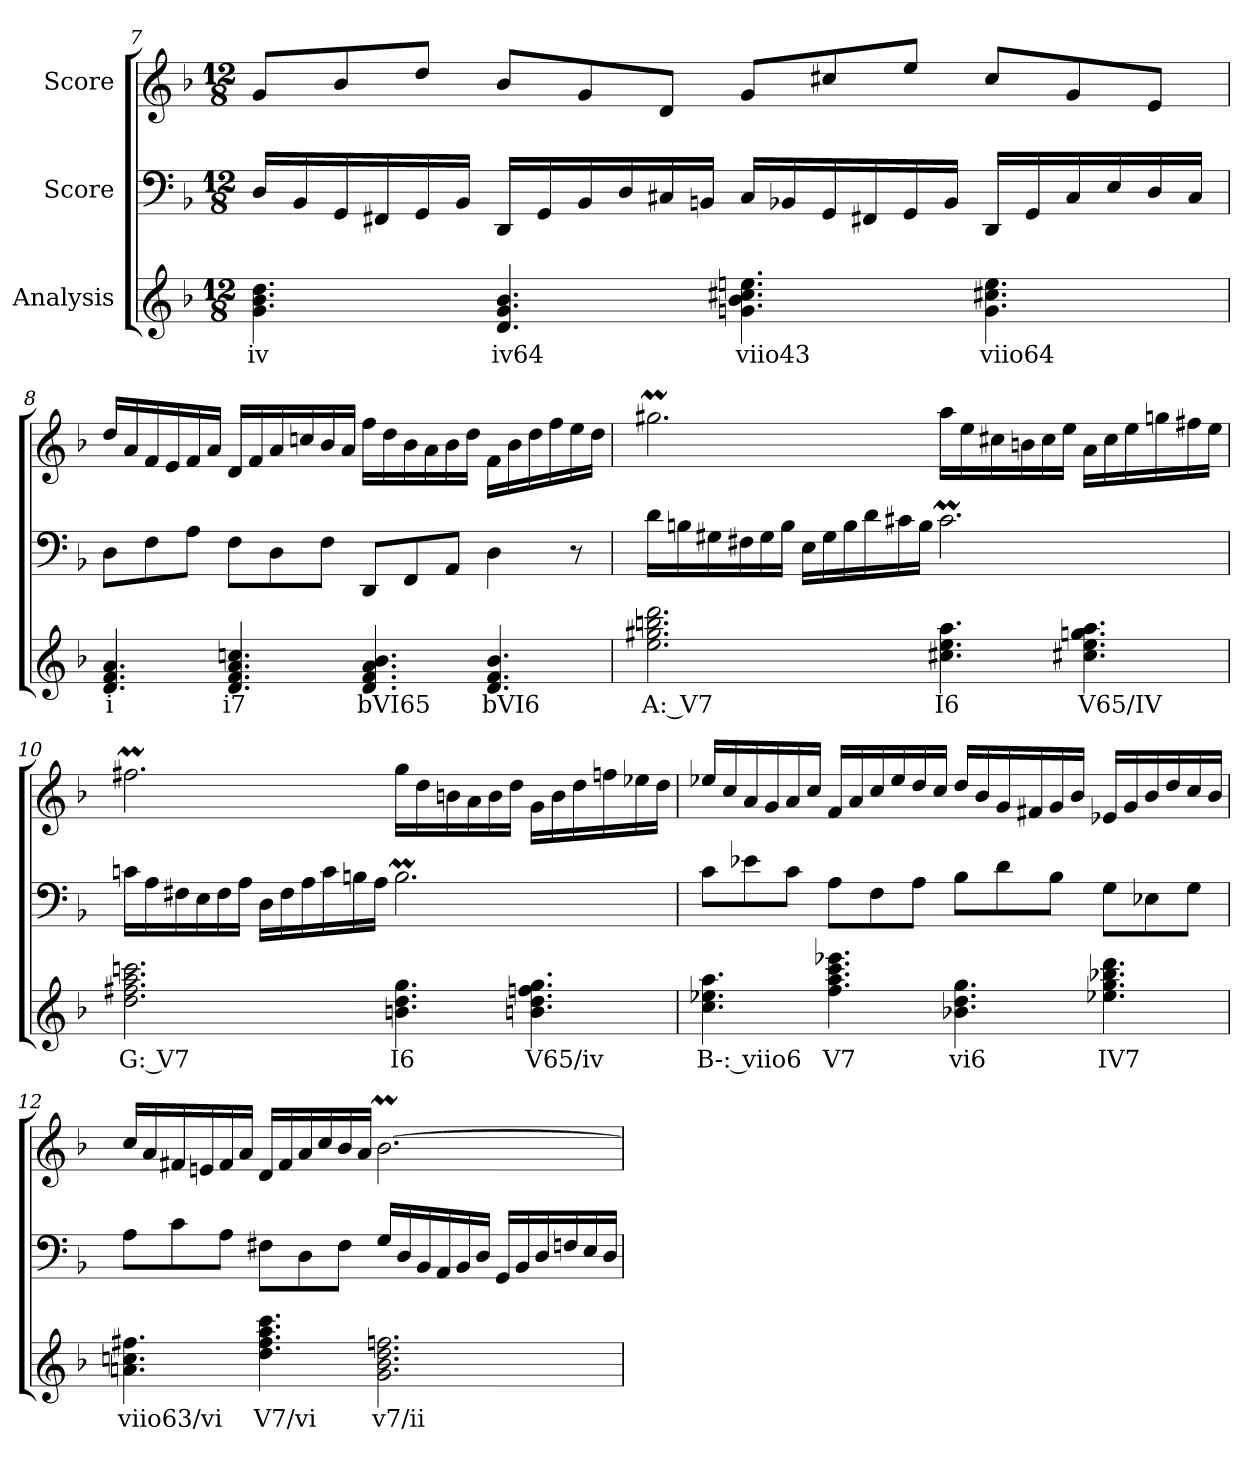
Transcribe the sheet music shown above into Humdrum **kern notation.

**kern	**text	**kern	**kern
*part3	*part3	*part2	*part1
*staff3	*staff3	*staff2	*staff1
*I"Analysis	*	*I"Score	*I"Score
!!LO:LB:g=z
*	*	*clefF4	*clefG2
*k[b-]	*	*k[b-]	*k[b-]
*M12/8	*	*M12/8	*M12/8
=7	=7	=7	=7
4.g 4.b- 4.dd	iv	16D/LL	8g/L
.	.	16BB-/	.
.	.	16GG/	8b-/
.	.	16FF#X/	.
.	.	16GG/	8dd/J
.	.	16BB-/JJ	.
4.d 4.g 4.b-	iv64	16DD/LL	8b-/L
.	.	16GG/	.
.	.	16BB-/	8g/
.	.	16D/	.
.	.	16C#X/	8d/J
.	.	16BBn/JJ	.
4.gn 4.b- 4.cc#X 4.een	viio43	16C#/LL	8g/L
.	.	16BB-X/	.
.	.	16GG/	8cc#X/
.	.	16FF#X/	.
.	.	16GG/	8ee/J
.	.	16BB-/JJ	.
4.g 4.cc#X 4.ee	viio64	16DD/LL	8cc#/L
.	.	16GG/	.
.	.	16C#/	8g/
.	.	16E/	.
.	.	16D/	8e/J
.	.	16C#/JJ	.
=8	=8	=8	=8
4.d 4.f 4.a	i	8D\L	16dd/LL
.	.	.	16a/
.	.	8F\	16f/
.	.	.	16e/
.	.	8A\J	16f/
.	.	.	16a/JJ
4.d 4.f 4.a 4.ccn	i7	8F\L	16d/LL
.	.	.	16f/
.	.	8D\	16a/
.	.	.	16ccn/
.	.	8F\J	16b-/
.	.	.	16a/JJ
4.d 4.f 4.a 4.b-	bVI65	8DD/L	16ff\LL
.	.	.	16dd\
.	.	8FF/	16b-\
.	.	.	16a\
.	.	8AA/J	16b-\
.	.	.	16dd\JJ
4.d 4.f 4.b-	bVI6	4D\	16f\LL
.	.	.	16b-\
.	.	.	16dd\
.	.	.	16ff\
.	.	8r	16ee\
.	.	.	16dd\JJ
!!LO:PB:g=z
=9	=9	=9	=9
2.ee 2.gg#X 2.bbn 2.ddd	A: V7	16d\LL	2.gg#Xm\
.	.	16Bn\	.
.	.	16G#X\	.
.	.	16F#X\	.
.	.	16G#\	.
.	.	16B\JJ	.
.	.	16E\LL	.
.	.	16G#\	.
.	.	16B\	.
.	.	16d\	.
.	.	16c#X\	.
.	.	16B\JJ	.
4.cc#X 4.ee 4.aa	I6	2.c#m\	16aa\LL
.	.	.	16ee\
.	.	.	16cc#X\
.	.	.	16bn\
.	.	.	16cc#\
.	.	.	16ee\JJ
4.cc#X 4.ee 4.ggn 4.aa	V65/IV	.	16a\LL
.	.	.	16cc#\
.	.	.	16ee\
.	.	.	16ggn\
.	.	.	16ff#X\
.	.	.	16ee\JJ
=10	=10	=10	=10
2.dd 2.ff#X 2.aa 2.cccn	G: V7	16cn\LL	2.ff#Xm\
.	.	16A\	.
.	.	16F#X\	.
.	.	16E\	.
.	.	16F#\	.
.	.	16A\JJ	.
.	.	16D\LL	.
.	.	16F#\	.
.	.	16A\	.
.	.	16c\	.
.	.	16Bn\	.
.	.	16A\JJ	.
4.bn 4.dd 4.gg	I6	2.Bm\	16gg\LL
.	.	.	16dd\
.	.	.	16bn\
.	.	.	16a\
.	.	.	16b\
.	.	.	16dd\JJ
4.bn 4.dd 4.ffn 4.gg	V65/iv	.	16g\LL
.	.	.	16b\
.	.	.	16dd\
.	.	.	16ffn\
.	.	.	16ee-X\
.	.	.	16dd\JJ
!!LO:LB:g=z
=11	=11	=11	=11
4.cc 4.ee-X 4.aa	B-: viio6	8c\L	16ee-X/LL
.	.	.	16cc/
.	.	8e-X\	16a/
.	.	.	16g/
.	.	8c\J	16a/
.	.	.	16cc/JJ
4.ff 4.aa 4.ccc 4.eee-X	V7	8A\L	16f/LL
.	.	.	16a/
.	.	8F\	16cc/
.	.	.	16ee-/
.	.	8A\J	16dd/
.	.	.	16cc/JJ
4.b-X 4.dd 4.gg	vi6	8B-\L	16dd/LL
.	.	.	16b-/
.	.	8d\	16g/
.	.	.	16f#X/
.	.	8B-\J	16g/
.	.	.	16b-/JJ
4.ee-X 4.gg 4.bb-X 4.ddd	IV7	8G\L	16e-X/LL
.	.	.	16g/
.	.	8E-X\	16b-/
.	.	.	16dd/
.	.	8G\J	16cc/
.	.	.	16b-/JJ
=12	=12	=12	=12
4.an 4.ccn 4.ff#X	viio63/vi	8A\L	16cc/LL
.	.	.	16a/
.	.	8c\	16f#X/
.	.	.	16en/
.	.	8A\J	16f#/
.	.	.	16a/JJ
4.dd 4.ff# 4.aa 4.ccc	V7/vi	8F#X\L	16d/LL
.	.	.	16f#/
.	.	8D\	16a/
.	.	.	16cc/
.	.	8F#\J	16b-/
.	.	.	16a/JJ
2.g 2.b- 2.dd 2.ffn	v7/ii	16G/LL	[2.b-M\
.	.	16D/	.
.	.	16BB-/	.
.	.	16AA/	.
.	.	16BB-/	.
.	.	16D/JJ	.
.	.	16GG/LL	.
.	.	16BB-/	.
.	.	16D/	.
.	.	16Fn/	.
.	.	16E/	.
.	.	16D/JJ	.
=	=	=	=
*-	*-	*-	*-
